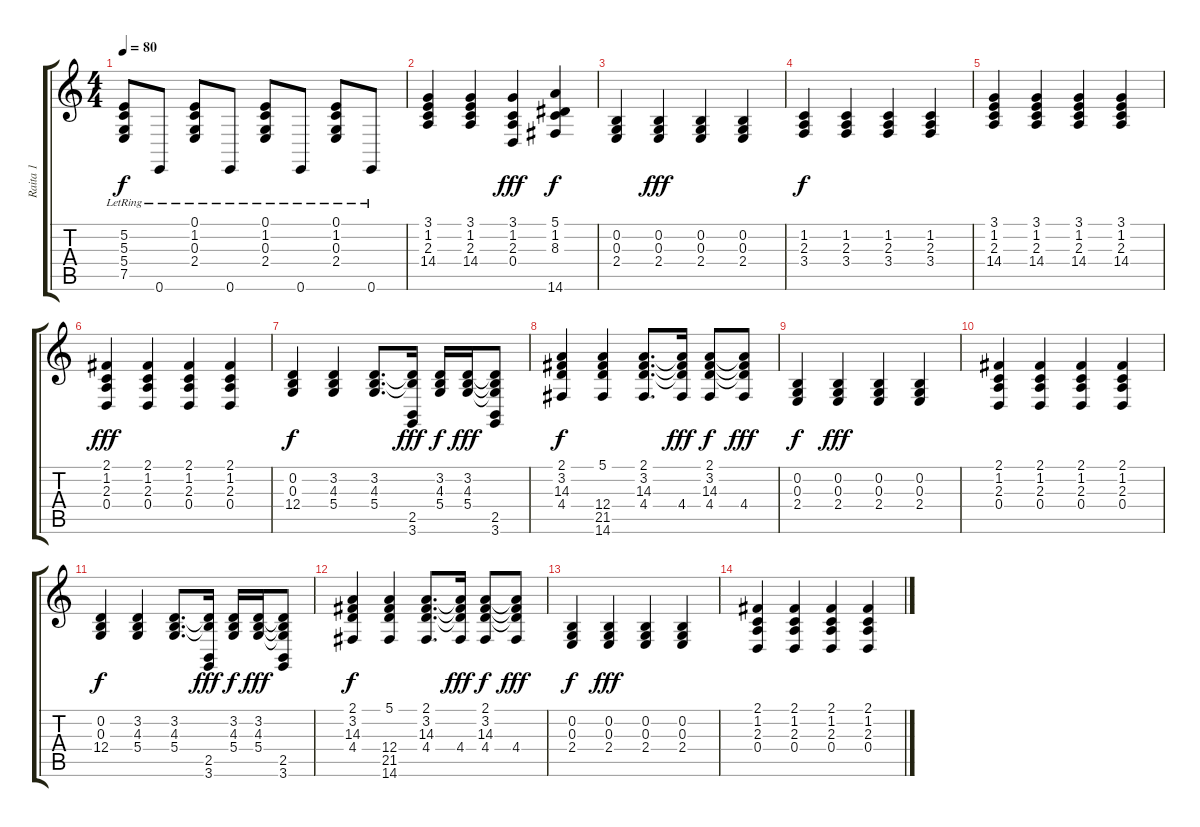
\track ("Raita 1" "Raita 1") {instrument acousticgrandpiano}
\staff {score tabs}
\tuning (E4 B3 G3 D3 A2 E2) {hide}
\ts (4 4)
\tempo 80
\clef g2
\ks c
(5.2{lr} 5.3{lr} 5.4{lr} 7.5{lr}).8{dy f} 0.6{lr}.8 (0.1{lr} 1.2{lr} 0.3{lr} 2.4{lr}).8 0.6{lr}.8 (0.1{lr} 1.2{lr} 0.3{lr} 2.4{lr}).8 0.6{lr}.8 (0.1{lr} 1.2{lr} 0.3{lr} 2.4{lr}).8 0.6{lr}.8 |
(3.1 1.2 2.3 14.4).4 (3.1 1.2 2.3 14.4).4 (3.1 1.2 2.3 0.4).4{dy fff} (5.1 1.2 8.3 14.6).4{dy f} |
(0.2 0.3 2.4).4 (0.2 0.3 2.4).4{dy fff} (0.2 0.3 2.4).4 (0.2 0.3 2.4).4 |
(1.2 2.3 3.4).4{dy f} (1.2 2.3 3.4).4 (1.2 2.3 3.4).4 (1.2 2.3 3.4).4 |
(3.1 1.2 2.3 14.4).4 (3.1 1.2 2.3 14.4).4 (3.1 1.2 2.3 14.4).4 (3.1 1.2 2.3 14.4).4 |
(2.1 1.2 2.3 0.4).4{dy fff} (2.1 1.2 2.3 0.4).4 (2.1 1.2 2.3 0.4).4 (2.1 1.2 2.3 0.4).4 |
(0.2 0.3 12.4).4{dy f} (3.2 4.3 5.4).4 (3.2 4.3 5.4).8{d} (3.2{t} 4.3{t} 2.5 3.6).16{dy fff} (3.2 4.3 5.4).16{dy f} (3.2 4.3 5.4).16{dy fff} (3.2{t} 4.3{t} 5.4{t} 2.5 3.6).8 |
(2.1 3.2 14.3 4.4).4{dy f} (5.1 12.4 21.5 14.6).4 (2.1 3.2 14.3 4.4).8{d} (2.1{t} 3.2{t} 14.3{t} 4.4).16{dy fff} (2.1 3.2 14.3 4.4).8{dy f} (2.1{t} 3.2{t} 14.3{t} 4.4).8{dy fff} |
(0.2 0.3 2.4).4{dy f} (0.2 0.3 2.4).4{dy fff} (0.2 0.3 2.4).4 (0.2 0.3 2.4).4 |
(2.1 1.2 2.3 0.4).4 (2.1 1.2 2.3 0.4).4 (2.1 1.2 2.3 0.4).4 (2.1 1.2 2.3 0.4).4 |
(0.2 0.3 12.4).4{dy f} (3.2 4.3 5.4).4 (3.2 4.3 5.4).8{d} (3.2{t} 4.3{t} 2.5 3.6).16{dy fff} (3.2 4.3 5.4).16{dy f} (3.2 4.3 5.4).16{dy fff} (3.2{t} 4.3{t} 5.4{t} 2.5 3.6).8 |
(2.1 3.2 14.3 4.4).4{dy f} (5.1 12.4 21.5 14.6).4 (2.1 3.2 14.3 4.4).8{d} (2.1{t} 3.2{t} 14.3{t} 4.4).16{dy fff} (2.1 3.2 14.3 4.4).8{dy f} (2.1{t} 3.2{t} 14.3{t} 4.4).8{dy fff} |
(0.2 0.3 2.4).4{dy f} (0.2 0.3 2.4).4{dy fff} (0.2 0.3 2.4).4 (0.2 0.3 2.4).4 |
(2.1 1.2 2.3 0.4).4 (2.1 1.2 2.3 0.4).4 (2.1 1.2 2.3 0.4).4 (2.1 1.2 2.3 0.4).4
